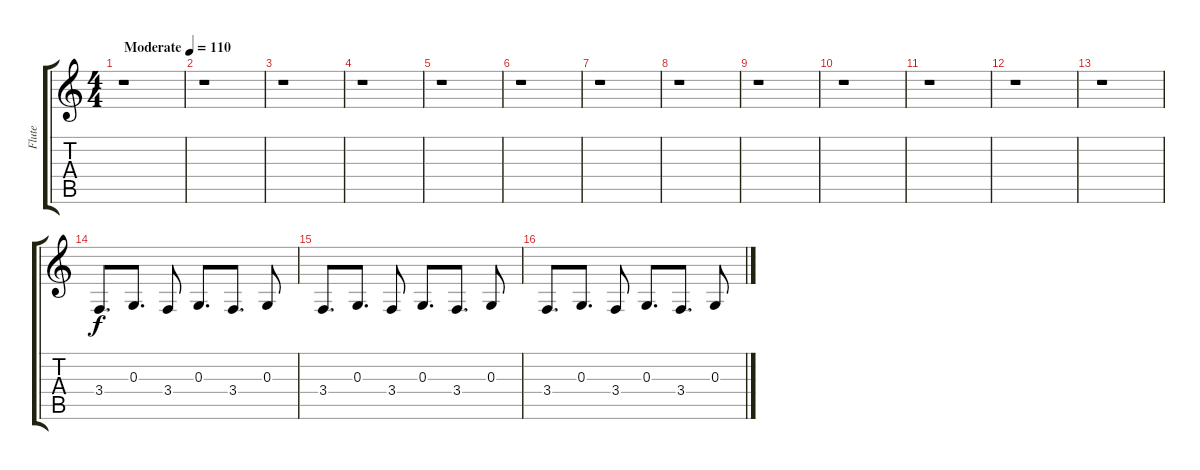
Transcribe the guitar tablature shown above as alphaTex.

\track ("Flute" "Flute") {instrument brasssection}
\staff {score tabs}
\tuning (E4 B3 G3 D3 A2 E2) {hide}
\ts (4 4)
\tempo (110 "Moderate")
\clef g2
\ks c
r.1{dy f instrument brasssection} |
r.1 |
r.1 |
r.1 |
r.1 |
r.1 |
r.1 |
r.1 |
r.1 |
r.1 |
r.1 |
r.1 |
r.1 |
3.4.8{d} 0.3.8{d} 3.4.8 0.3.8{d} 3.4.8{d} 0.3.8 |
3.4.8{d} 0.3.8{d} 3.4.8 0.3.8{d} 3.4.8{d} 0.3.8 |
3.4.8{d} 0.3.8{d} 3.4.8 0.3.8{d} 3.4.8{d} 0.3.8
